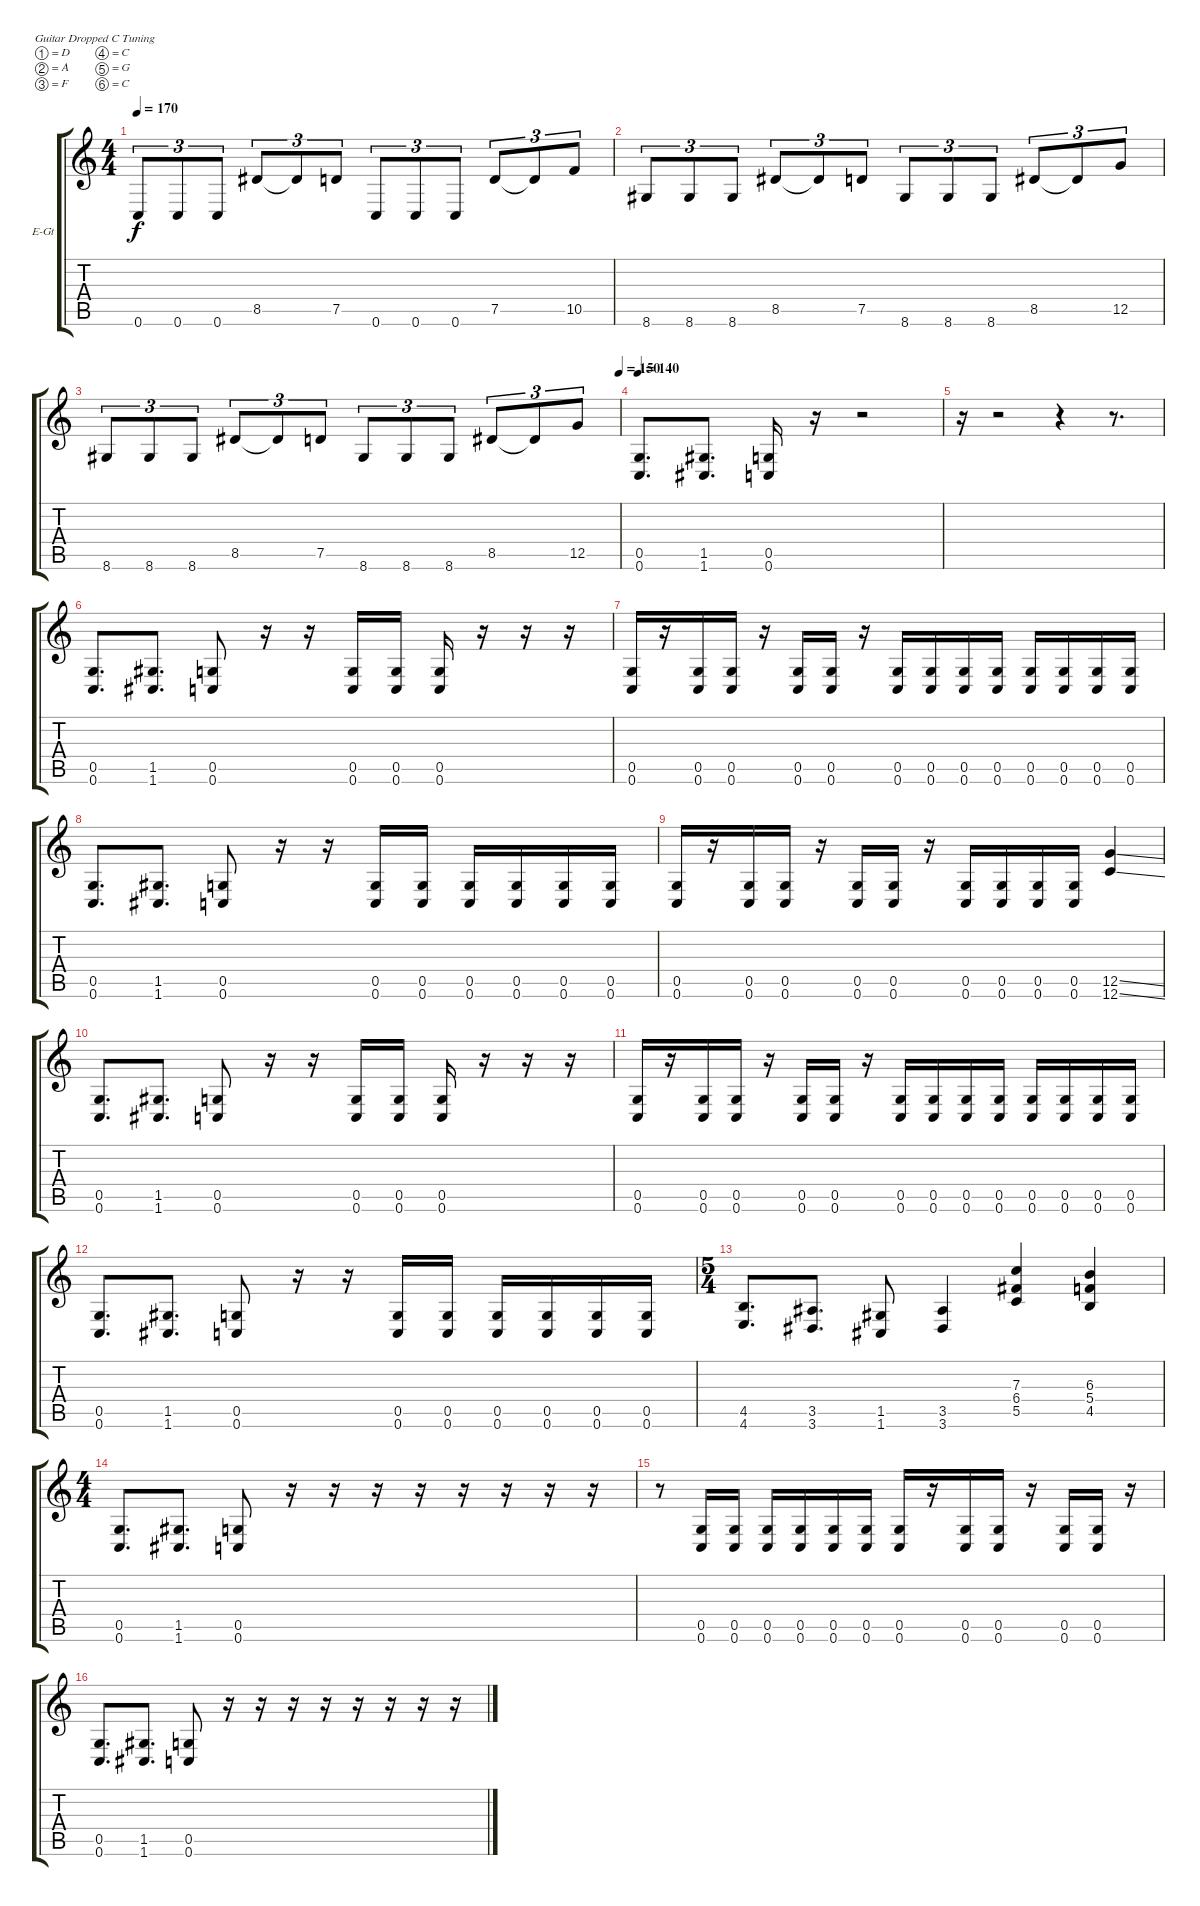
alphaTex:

\bracketExtendMode groupsimilarinstruments
\firstSystemTrackNameOrientation horizontal
\otherSystemsTrackNameOrientation horizontal
\track ("Track 1" "E-Gt") {instrument distortionguitar}
\staff {score tabs}
\tuning (D4 A3 F3 C3 G2 C2)
\ts (4 4)
\tempo 170
\clef g2
\ks c
0.6.8{tu (3 2) dy f} 0.6.8{tu (3 2)} 0.6.8{tu (3 2)} 8.5.8{tu (3 2)} 8.5{t}.8{tu (3 2)} 7.5.8{tu (3 2)} 0.6.8{tu (3 2)} 0.6.8{tu (3 2)} 0.6.8{tu (3 2)} 7.5.8{tu (3 2)} 7.5{t}.8{tu (3 2)} 10.5.8{tu (3 2)} |
8.6.8{tu (3 2)} 8.6.8{tu (3 2)} 8.6.8{tu (3 2)} 8.5.8{tu (3 2)} 8.5{t}.8{tu (3 2)} 7.5.8{tu (3 2)} 8.6.8{tu (3 2)} 8.6.8{tu (3 2)} 8.6.8{tu (3 2)} 8.5.8{tu (3 2)} 8.5{t}.8{tu (3 2)} 12.5.8{tu (3 2)} |
\tempo (150 1)
8.6.8{tu (3 2)} 8.6.8{tu (3 2)} 8.6.8{tu (3 2)} 8.5.8{tu (3 2)} 8.5{t}.8{tu (3 2)} 7.5.8{tu (3 2)} 8.6.8{tu (3 2)} 8.6.8{tu (3 2)} 8.6.8{tu (3 2)} 8.5.8{tu (3 2)} 8.5{t}.8{tu (3 2)} 12.5.8{tu (3 2)} |
\tempo 140
(0.5 0.6).8{d} (1.5 1.6).8{d} (0.5 0.6).16 r.16 r.2 |
r.16 r.2 r.4 r.8{d} |
(0.5 0.6).8{d} (1.5 1.6).8{d} (0.5 0.6).8 r.16 r.16 (0.5 0.6).16 (0.5 0.6).16 (0.5 0.6).16 r.16 r.16 r.16 |
(0.5 0.6).16 r.16 (0.5 0.6).16 (0.5 0.6).16 r.16 (0.5 0.6).16 (0.5 0.6).16 r.16 (0.5 0.6).16 (0.5 0.6).16 (0.5 0.6).16 (0.5 0.6).16 (0.5 0.6).16 (0.5 0.6).16 (0.5 0.6).16 (0.5 0.6).16 |
(0.5 0.6).8{d} (1.5 1.6).8{d} (0.5 0.6).8 r.16 r.16 (0.5 0.6).16 (0.5 0.6).16 (0.5 0.6).16 (0.5 0.6).16 (0.5 0.6).16 (0.5 0.6).16 |
(0.5 0.6).16 r.16 (0.5 0.6).16 (0.5 0.6).16 r.16 (0.5 0.6).16 (0.5 0.6).16 r.16 (0.5 0.6).16 (0.5 0.6).16 (0.5 0.6).16 (0.5 0.6).16 (12.5{ss} 12.6{ss}).4 |
(0.5 0.6).8{d} (1.5 1.6).8{d} (0.5 0.6).8 r.16 r.16 (0.5 0.6).16 (0.5 0.6).16 (0.5 0.6).16 r.16 r.16 r.16 |
(0.5 0.6).16 r.16 (0.5 0.6).16 (0.5 0.6).16 r.16 (0.5 0.6).16 (0.5 0.6).16 r.16 (0.5 0.6).16 (0.5 0.6).16 (0.5 0.6).16 (0.5 0.6).16 (0.5 0.6).16 (0.5 0.6).16 (0.5 0.6).16 (0.5 0.6).16 |
(0.5 0.6).8{d} (1.5 1.6).8{d} (0.5 0.6).8 r.16 r.16 (0.5 0.6).16 (0.5 0.6).16 (0.5 0.6).16 (0.5 0.6).16 (0.5 0.6).16 (0.5 0.6).16 |
\ts (5 4)
(4.5 4.6).8{d} (3.5 3.6).8{d} (1.5 1.6).8 (3.5 3.6).4 (7.3 6.4 5.5).4 (6.3 5.4 4.5).4 |
\ts (4 4)
(0.5 0.6).8{d} (1.5 1.6).8{d} (0.5 0.6).8 r.16 r.16 r.16 r.16 r.16 r.16 r.16 r.16 |
r.8 (0.5 0.6).16 (0.5 0.6).16 (0.5 0.6).16 (0.5 0.6).16 (0.5 0.6).16 (0.5 0.6).16 (0.5 0.6).16 r.16 (0.5 0.6).16 (0.5 0.6).16 r.16 (0.5 0.6).16 (0.5 0.6).16 r.16 |
(0.5 0.6).8{d} (1.5 1.6).8{d} (0.5 0.6).8 r.16 r.16 r.16 r.16 r.16 r.16 r.16 r.16
